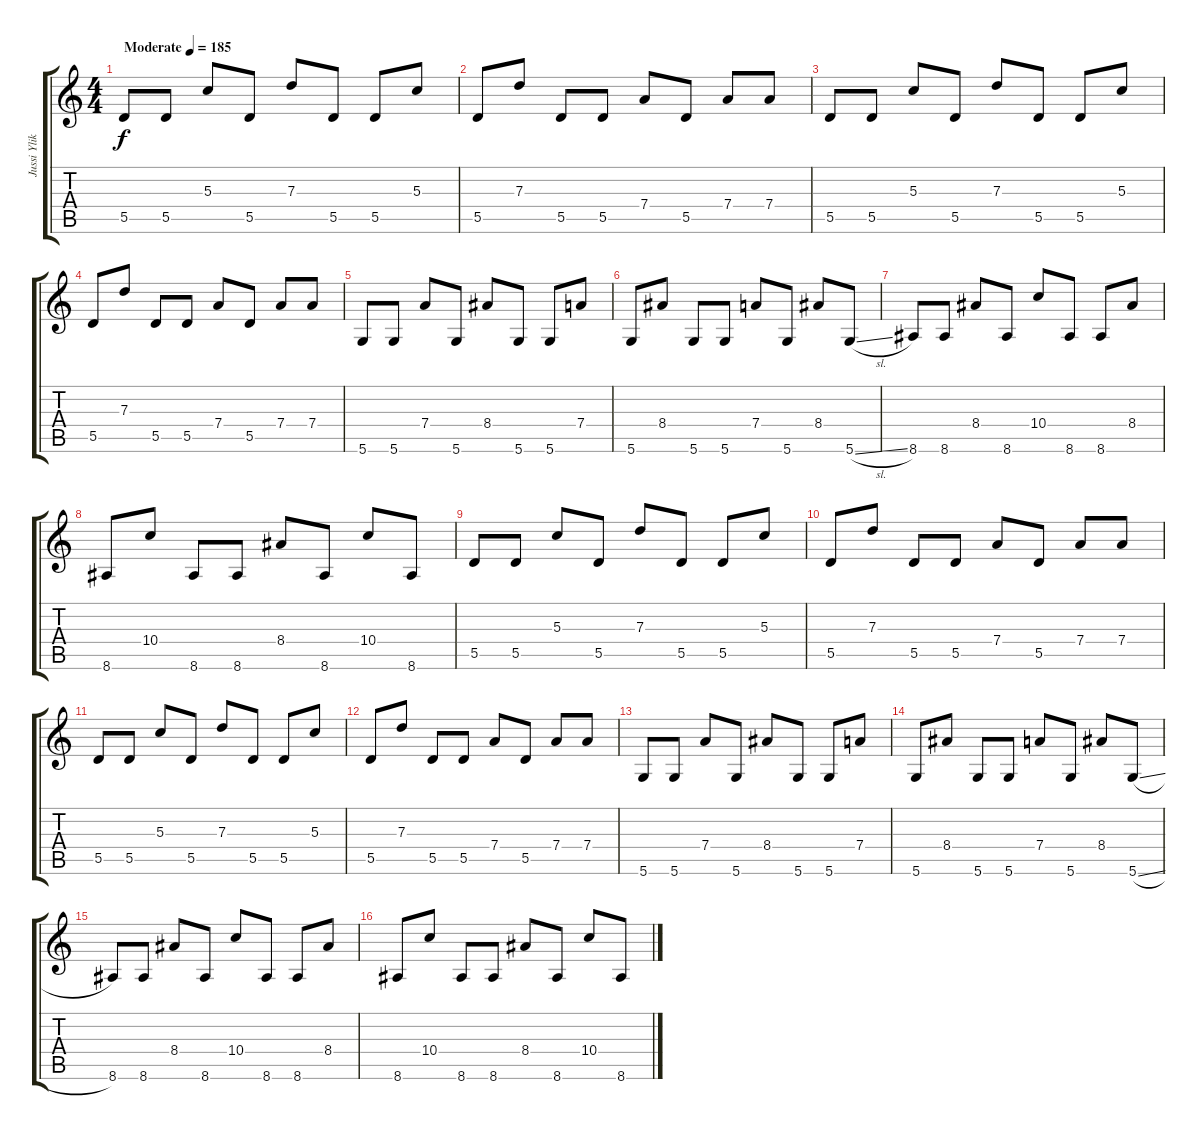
\track ("Jussi Ylikoski" "Jussi Ylik") {instrument overdrivenguitar}
\staff {score tabs}
\tuning (E4 B3 G3 D3 A2 D2) {hide}
\ts (4 4)
\tempo (185 "Moderate")
\clef g2
\ks c
5.5.8{dy f instrument overdrivenguitar} 5.5.8 5.3.8 5.5.8 7.3.8 5.5.8 5.5.8 5.3.8 |
5.5.8 7.3.8 5.5.8 5.5.8 7.4.8 5.5.8 7.4.8 7.4.8 |
5.5.8 5.5.8 5.3.8 5.5.8 7.3.8 5.5.8 5.5.8 5.3.8 |
5.5.8 7.3.8 5.5.8 5.5.8 7.4.8 5.5.8 7.4.8 7.4.8 |
5.6.8 5.6.8 7.4.8 5.6.8 8.4.8 5.6.8 5.6.8 7.4.8 |
5.6.8 8.4.8 5.6.8 5.6.8 7.4.8 5.6.8 8.4.8 5.6{sl}.8 |
8.6.8 8.6.8 8.4.8 8.6.8 10.4.8 8.6.8 8.6.8 8.4.8 |
8.6.8 10.4.8 8.6.8 8.6.8 8.4.8 8.6.8 10.4.8 8.6.8 |
5.5.8 5.5.8 5.3.8 5.5.8 7.3.8 5.5.8 5.5.8 5.3.8 |
5.5.8 7.3.8 5.5.8 5.5.8 7.4.8 5.5.8 7.4.8 7.4.8 |
5.5.8 5.5.8 5.3.8 5.5.8 7.3.8 5.5.8 5.5.8 5.3.8 |
5.5.8 7.3.8 5.5.8 5.5.8 7.4.8 5.5.8 7.4.8 7.4.8 |
5.6.8 5.6.8 7.4.8 5.6.8 8.4.8 5.6.8 5.6.8 7.4.8 |
5.6.8 8.4.8 5.6.8 5.6.8 7.4.8 5.6.8 8.4.8 5.6{sl}.8 |
8.6.8 8.6.8 8.4.8 8.6.8 10.4.8 8.6.8 8.6.8 8.4.8 |
8.6.8 10.4.8 8.6.8 8.6.8 8.4.8 8.6.8 10.4.8 8.6.8
